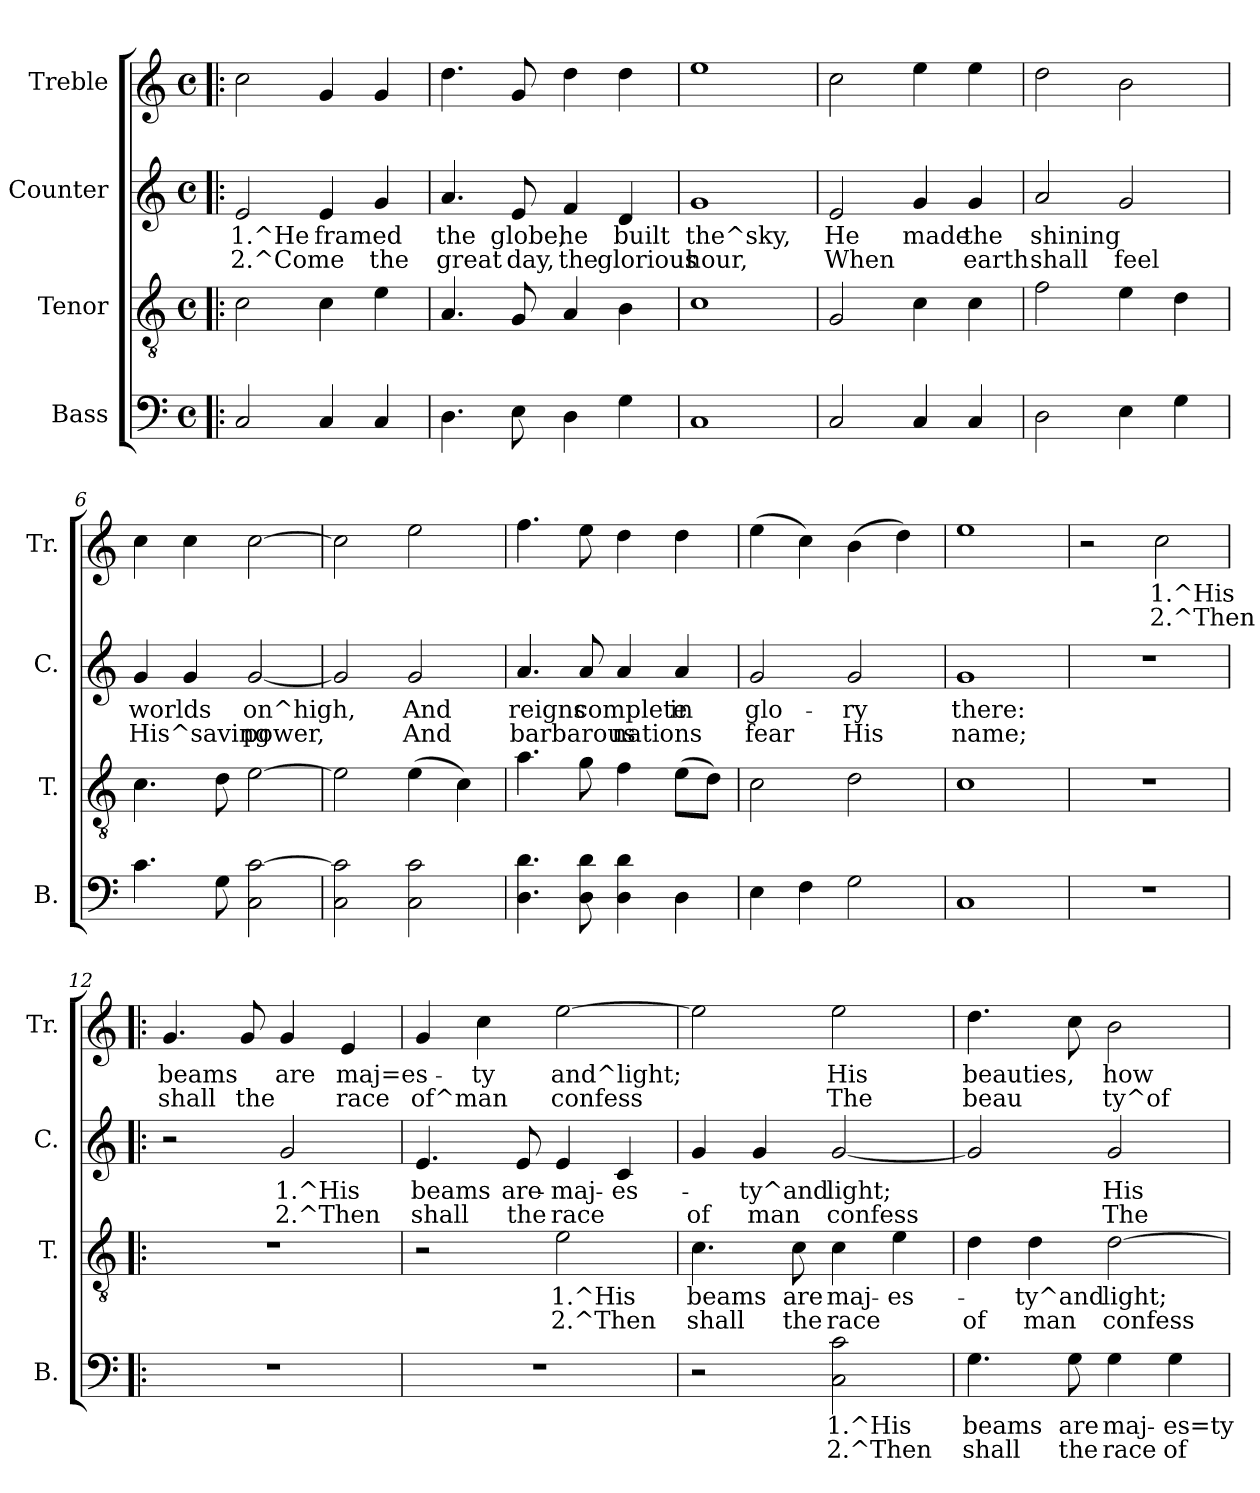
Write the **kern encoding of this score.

**kern	**text	**text	**kern	**text	**text	**kern	**text	**text	**kern	**text	**text
*part4	*part4	*part4	*part3	*part3	*part3	*part2	*part2	*part2	*part1	*part1	*part1
*staff4	*staff4	*staff4	*staff3	*staff3	*staff3	*staff2	*staff2	*staff2	*staff1	*staff1	*staff1
*I"Bass	*	*	*I"Tenor	*	*	*I"Counter	*	*	*I"Treble	*	*
*I'B.	*	*	*I'T.	*	*	*I'C.	*	*	*I'Tr.	*	*
!!LO:PB:g=z
*stria5	*	*	*stria5	*	*	*stria5	*	*	*stria5	*	*
*clefF4	*	*	*clefGv2	*	*	*clefG2	*	*	*clefG2	*	*
*k[]	*	*	*k[]	*	*	*k[]	*	*	*k[]	*	*
*C:	*	*	*C:	*	*	*C:	*	*	*C:	*	*
*M4/4	*	*	*M4/4	*	*	*M4/4	*	*	*M4/4	*	*
*met(c)	*	*	*met(c)	*	*	*met(c)	*	*	*met(c)	*	*
=1!|:	=1!|:	=1!|:	=1!|:	=1!|:	=1!|:	=1!|:	=1!|:	=1!|:	=1!|:	=1!|:	=1!|:
!	!LO:LY:b:rj	!	!	!LO:LY:b:rj	!	!	!LO:LY:b:rj	!LO:LY:b:rj	!	!LO:LY:b:rj	!
2C/	.	.	2c\	.	.	2e/	1.^He	2.^Come	2cc\	.	.
!	!LO:LY:b:rj	!	!	!LO:LY:b:rj	!	!	!LO:LY:b:rj	!LO:LY:b:rj	!	!LO:LY:b:rj	!
4C/	.	.	4c\	.	.	4e/	framed	.	4g/	.	.
!	!LO:LY:b:rj	!	!	!LO:LY:b:rj	!	!	!LO:LY:b:rj	!LO:LY:b:rj	!	!LO:LY:b:rj	!
4C/	.	.	4e\	.	.	4g/	.	the	4g/	.	.
=2	=2	=2	=2	=2	=2	=2	=2	=2	=2	=2	=2
!	!LO:LY:b:rj	!	!	!LO:LY:b:rj	!	!	!LO:LY:b:rj	!LO:LY:b:rj	!	!LO:LY:b:rj	!
4.D\	.	.	4.A/	.	.	4.a/	the	great	4.dd\	.	.
!	!LO:LY:b:rj	!	!	!LO:LY:b:rj	!	!	!LO:LY:b:rj	!LO:LY:b:rj	!	!LO:LY:b:rj	!
8E\	.	.	8G/	.	.	8e/	globe,	day,	8g/	.	.
!	!LO:LY:b:rj	!	!	!LO:LY:b:rj	!	!	!LO:LY:b:rj	!LO:LY:b:rj	!	!LO:LY:b:rj	!
4D\	.	.	4A/	.	.	4f/	he	the	4dd\	.	.
!	!LO:LY:b:rj	!	!	!LO:LY:b:rj	!	!	!LO:LY:b:rj	!LO:LY:b:rj	!	!LO:LY:b:rj	!
4G\	.	.	4B\	.	.	4d/	built	glorious	4dd\	.	.
=3	=3	=3	=3	=3	=3	=3	=3	=3	=3	=3	=3
!	!LO:LY:b:rj	!	!	!LO:LY:b:rj	!	!	!LO:LY:b:rj	!LO:LY:b:rj	!	!LO:LY:b:rj	!
1C	.	.	1c	.	.	1g	the^sky,	hour,	1ee	.	.
=4	=4	=4	=4	=4	=4	=4	=4	=4	=4	=4	=4
!	!LO:LY:b:rj	!	!	!LO:LY:b:rj	!	!	!LO:LY:b:rj	!LO:LY:b:rj	!	!LO:LY:b:rj	!
2C/	.	.	2G/	.	.	2e/	He	When	2cc>\	.	.
!	!LO:LY:b:rj	!	!	!LO:LY:b:rj	!	!	!LO:LY:b:rj	!LO:LY:b:rj	!	!LO:LY:b:rj	!
4C/	.	.	4c\	.	.	4g/	made	.	4ee\	.	.
!	!LO:LY:b:rj	!	!	!LO:LY:b:rj	!	!	!LO:LY:b:rj	!LO:LY:b:rj	!	!LO:LY:b:rj	!
4C/	.	.	4c\	.	.	4g/	the	earth	4ee\	.	.
=5	=5	=5	=5	=5	=5	=5	=5	=5	=5	=5	=5
!	!LO:LY:b:rj	!	!	!LO:LY:b:rj	!	!	!LO:LY:b:rj	!LO:LY:b:rj	!	!LO:LY:b:rj	!
2D\	.	.	2f\	.	.	2a/	shining	shall	2dd\	.	.
!	!LO:LY:b:rj	!	!	!LO:LY:b:rj	!	!	!LO:LY:b:rj	!LO:LY:b:rj	!	!LO:LY:b:rj	!
4E\	.	.	4e\	.	.	2g/	.	feel	2b\	.	.
!	!LO:LY:b:rj	!	!	!LO:LY:b:rj	!	!	!	!	!	!	!
4G\	.	.	4d\	.	.	.	.	.	.	.	.
=6	=6	=6	=6	=6	=6	=6	=6	=6	=6	=6	=6
!	!LO:LY:b:rj	!	!	!LO:LY:b:rj	!	!	!LO:LY:b:rj	!LO:LY:b:rj	!	!LO:LY:b:rj	!
4.c\	.	.	4.c\	.	.	4g/	worlds	His^saving	4cc\	.	.
!	!	!	!	!	!	!	!LO:LY:b:rj	!LO:LY:b:rj	!	!LO:LY:b:rj	!
.	.	.	.	.	.	4g/	.	.	4cc\	.	.
!	!LO:LY:b:rj	!	!	!LO:LY:b:rj	!	!	!	!	!	!	!
8G\	.	.	8d\	.	.	.	.	.	.	.	.
!	!LO:LY:b:rj	!	!	!LO:LY:b:rj	!	!	!LO:LY:b:rj	!LO:LY:b:rj	!	!LO:LY:b:rj	!
[<2c\ 2C\	.	.	[>2e\	.	.	[<2g/	on^high,	power,	[>2cc\	.	.
=7	=7	=7	=7	=7	=7	=7	=7	=7	=7	=7	=7
!	!LO:LY:b:rj	!	!	!LO:LY:b:rj	!	!	!LO:LY:b:rj	!LO:LY:b:rj	!	!LO:LY:b:rj	!
2C\ 2c\]	.	.	2e\]	.	.	2g/]	.	.	2cc\]	.	.
!	!LO:LY:b:rj	!	!	!LO:LY:b:rj	!	!	!LO:LY:b:rj	!LO:LY:b:rj	!	!LO:LY:b:rj	!
2c\ 2C\	.	.	(>4e\	.	.	2g/	And	And	2ee\	.	.
!	!	!	!	!LO:LY:b:rj	!	!	!	!	!	!	!
.	.	.	4c\)	.	.	.	.	.	.	.	.
=8	=8	=8	=8	=8	=8	=8	=8	=8	=8	=8	=8
!	!LO:LY:b:rj	!	!	!LO:LY:b:rj	!	!	!LO:LY:b:rj	!LO:LY:b:rj	!	!LO:LY:b:rj	!
4.d\ 4.D\	.	.	4.a\	.	.	4.a/	reigns	barbarous	4.ff\	.	.
!	!LO:LY:b:rj	!	!	!LO:LY:b:rj	!	!	!LO:LY:b:rj	!LO:LY:b:rj	!	!LO:LY:b:rj	!
8d\ 8D\	.	.	8g\	.	.	8a/	complete	.	8ee\	.	.
!	!LO:LY:b:rj	!	!	!LO:LY:b:rj	!	!	!LO:LY:b:rj	!LO:LY:b:rj	!	!LO:LY:b:rj	!
4d\ 4D\	.	.	4f\	.	.	4a/	.	nations	4dd\	.	.
!	!LO:LY:b:rj	!	!	!LO:LY:b:rj	!	!	!LO:LY:b:rj	!LO:LY:b:rj	!	!LO:LY:b:rj	!
4D\	.	.	(>8e\L	.	.	4a/	in	.	4dd\	.	.
!	!	!	!	!LO:LY:b:rj	!	!	!	!	!	!	!
.	.	.	8d\J)	.	.	.	.	.	.	.	.
=9	=9	=9	=9	=9	=9	=9	=9	=9	=9	=9	=9
!	!LO:LY:b:rj	!	!	!LO:LY:b:rj	!	!	!LO:LY:b:rj	!LO:LY:b:rj	!	!LO:LY:b:rj	!
4E\	.	.	2c\	.	.	2g/	glo-	-fear	(>4ee\	.	.
!	!LO:LY:b:rj	!	!	!	!	!	!	!	!	!LO:LY:b:rj	!
4F\	.	.	.	.	.	.	.	.	4cc\)	.	.
!	!LO:LY:b:rj	!	!	!LO:LY:b:rj	!	!	!LO:LY:b:rj	!LO:LY:b:rj	!	!LO:LY:b:rj	!
2G\	.	.	2d\	.	.	2g/	ry	His	(>4b\	.	.
!	!	!	!	!	!	!	!	!	!	!LO:LY:b:rj	!
.	.	.	.	.	.	.	.	.	4dd\)	.	.
=10	=10	=10	=10	=10	=10	=10	=10	=10	=10	=10	=10
!	!LO:LY:b:rj	!	!	!LO:LY:b:rj	!	!	!LO:LY:b:rj	!LO:LY:b:rj	!	!LO:LY:b:rj	!
1C	.	.	1c	.	.	1g	there:	name;	1ee	.	.
!!LO:PB:g=z
=11	=11	=11	=11	=11	=11	=11	=11	=11	=11	=11	=11
1r	.	.	1r	.	.	1r	.	.	2r	.	.
!	!	!	!	!	!	!	!	!	!	!LO:LY:b:rj	!LO:LY:b:rj
.	.	.	.	.	.	.	.	.	2cc\	1.^His	2.^Then
=12!|:	=12!|:	=12!|:	=12!|:	=12!|:	=12!|:	=12!|:	=12!|:	=12!|:	=12!|:	=12!|:	=12!|:
!	!	!	!	!	!	!	!	!	!	!LO:LY:b:rj	!LO:LY:b:rj
1r	.	.	1r	.	.	2r	.	.	4.g>/	beams	shall
!	!	!	!	!	!	!	!	!	!	!LO:LY:b:rj	!LO:LY:b:rj
.	.	.	.	.	.	.	.	.	8g/	.	the
!	!	!	!	!	!	!	!LO:LY:b:rj	!LO:LY:b:rj	!	!LO:LY:b:rj	!LO:LY:b:rj
.	.	.	.	.	.	2g/	1.^His	2.^Then	4g/	are	-
!	!	!	!	!	!	!	!	!	!	!LO:LY:b:rj	!LO:LY:b:rj
.	.	.	.	.	.	.	.	.	4e/	-maj=es-	-race
=13	=13	=13	=13	=13	=13	=13	=13	=13	=13	=13	=13
!	!	!	!	!	!	!	!LO:LY:b:rj	!LO:LY:b:rj	!	!LO:LY:b:rj	!LO:LY:b:rj
1r	.	.	2r	.	.	4.e/	beams	shall	4g/	.	of^man
!	!	!	!	!	!	!	!	!	!	!LO:LY:b:rj	!LO:LY:b:rj
.	.	.	.	.	.	.	.	.	4cc\	ty	.
!	!	!	!	!	!	!	!LO:LY:b:rj	!LO:LY:b:rj	!	!	!
.	.	.	.	.	.	8e/	are-	-the	.	.	.
!	!	!	!	!LO:LY:b:rj	!LO:LY:b:rj	!	!LO:LY:b:rj	!LO:LY:b:rj	!	!LO:LY:b:rj	!LO:LY:b:rj
.	.	.	2e\	1.^His	2.^Then	4e/	maj-	-race	[>2ee\	and^light;	confess
!	!	!	!	!	!	!	!LO:LY:b:rj	!LO:LY:b:rj	!	!	!
.	.	.	.	.	.	4c/	es-	-	.	.	.
=14	=14	=14	=14	=14	=14	=14	=14	=14	=14	=14	=14
!	!	!	!	!LO:LY:b:rj	!LO:LY:b:rj	!	!LO:LY:b:rj	!LO:LY:b:rj	!	!LO:LY:b:rj	!LO:LY:b:rj
2r	.	.	4.c\	beams	shall	4g/	.	of	2ee\]	.	.
!	!	!	!	!	!	!	!LO:LY:b:rj	!LO:LY:b:rj	!	!	!
.	.	.	.	.	.	4g/	ty^and	man	.	.	.
!	!	!	!	!LO:LY:b:rj	!LO:LY:b:rj	!	!	!	!	!	!
.	.	.	8c\	are	the	.	.	.	.	.	.
!	!LO:LY:b:rj	!LO:LY:b:rj	!	!LO:LY:b:rj	!LO:LY:b:rj	!	!LO:LY:b:rj	!LO:LY:b:rj	!	!LO:LY:b:rj	!LO:LY:b:rj
2c\ 2C\	1.^His	2.^Then	4c\	maj-	-race	[<2g/	light;	confess	2ee\	His	The
!	!	!	!	!LO:LY:b:rj	!LO:LY:b:rj	!	!	!	!	!	!
.	.	.	4e\	es-	-	.	.	.	.	.	.
=15	=15	=15	=15	=15	=15	=15	=15	=15	=15	=15	=15
!	!LO:LY:b:rj	!LO:LY:b:rj	!	!LO:LY:b:rj	!LO:LY:b:rj	!	!LO:LY:b:rj	!LO:LY:b:rj	!	!LO:LY:b:rj	!LO:LY:b:rj
4.G\	beams	shall	4d\	.	of	2g/]	.	.	4.dd\	beauties,	beau-
!	!	!	!	!LO:LY:b:rj	!LO:LY:b:rj	!	!	!	!	!	!
.	.	.	4d\	ty^and	man	.	.	.	.	.	.
!	!LO:LY:b:rj	!LO:LY:b:rj	!	!	!	!	!	!	!	!LO:LY:b:rj	!LO:LY:b:rj
8G\	are	the	.	.	.	.	.	.	8cc\	--	-
!	!LO:LY:b:rj	!LO:LY:b:rj	!	!LO:LY:b:rj	!LO:LY:b:rj	!	!LO:LY:b:rj	!LO:LY:b:rj	!	!LO:LY:b:rj	!LO:LY:b:rj
4G\	maj-	-race	[>2d\	light;	confess	2g/	His	The	2b\	how	ty^of
!	!LO:LY:b:rj	!LO:LY:b:rj	!	!	!	!	!	!	!	!	!
4G\	es=ty	of	.	.	.	.	.	.	.	.	.
=	=	=	=	=	=	=	=	=	=	=	=
*-	*-	*-	*-	*-	*-	*-	*-	*-	*-	*-	*-
